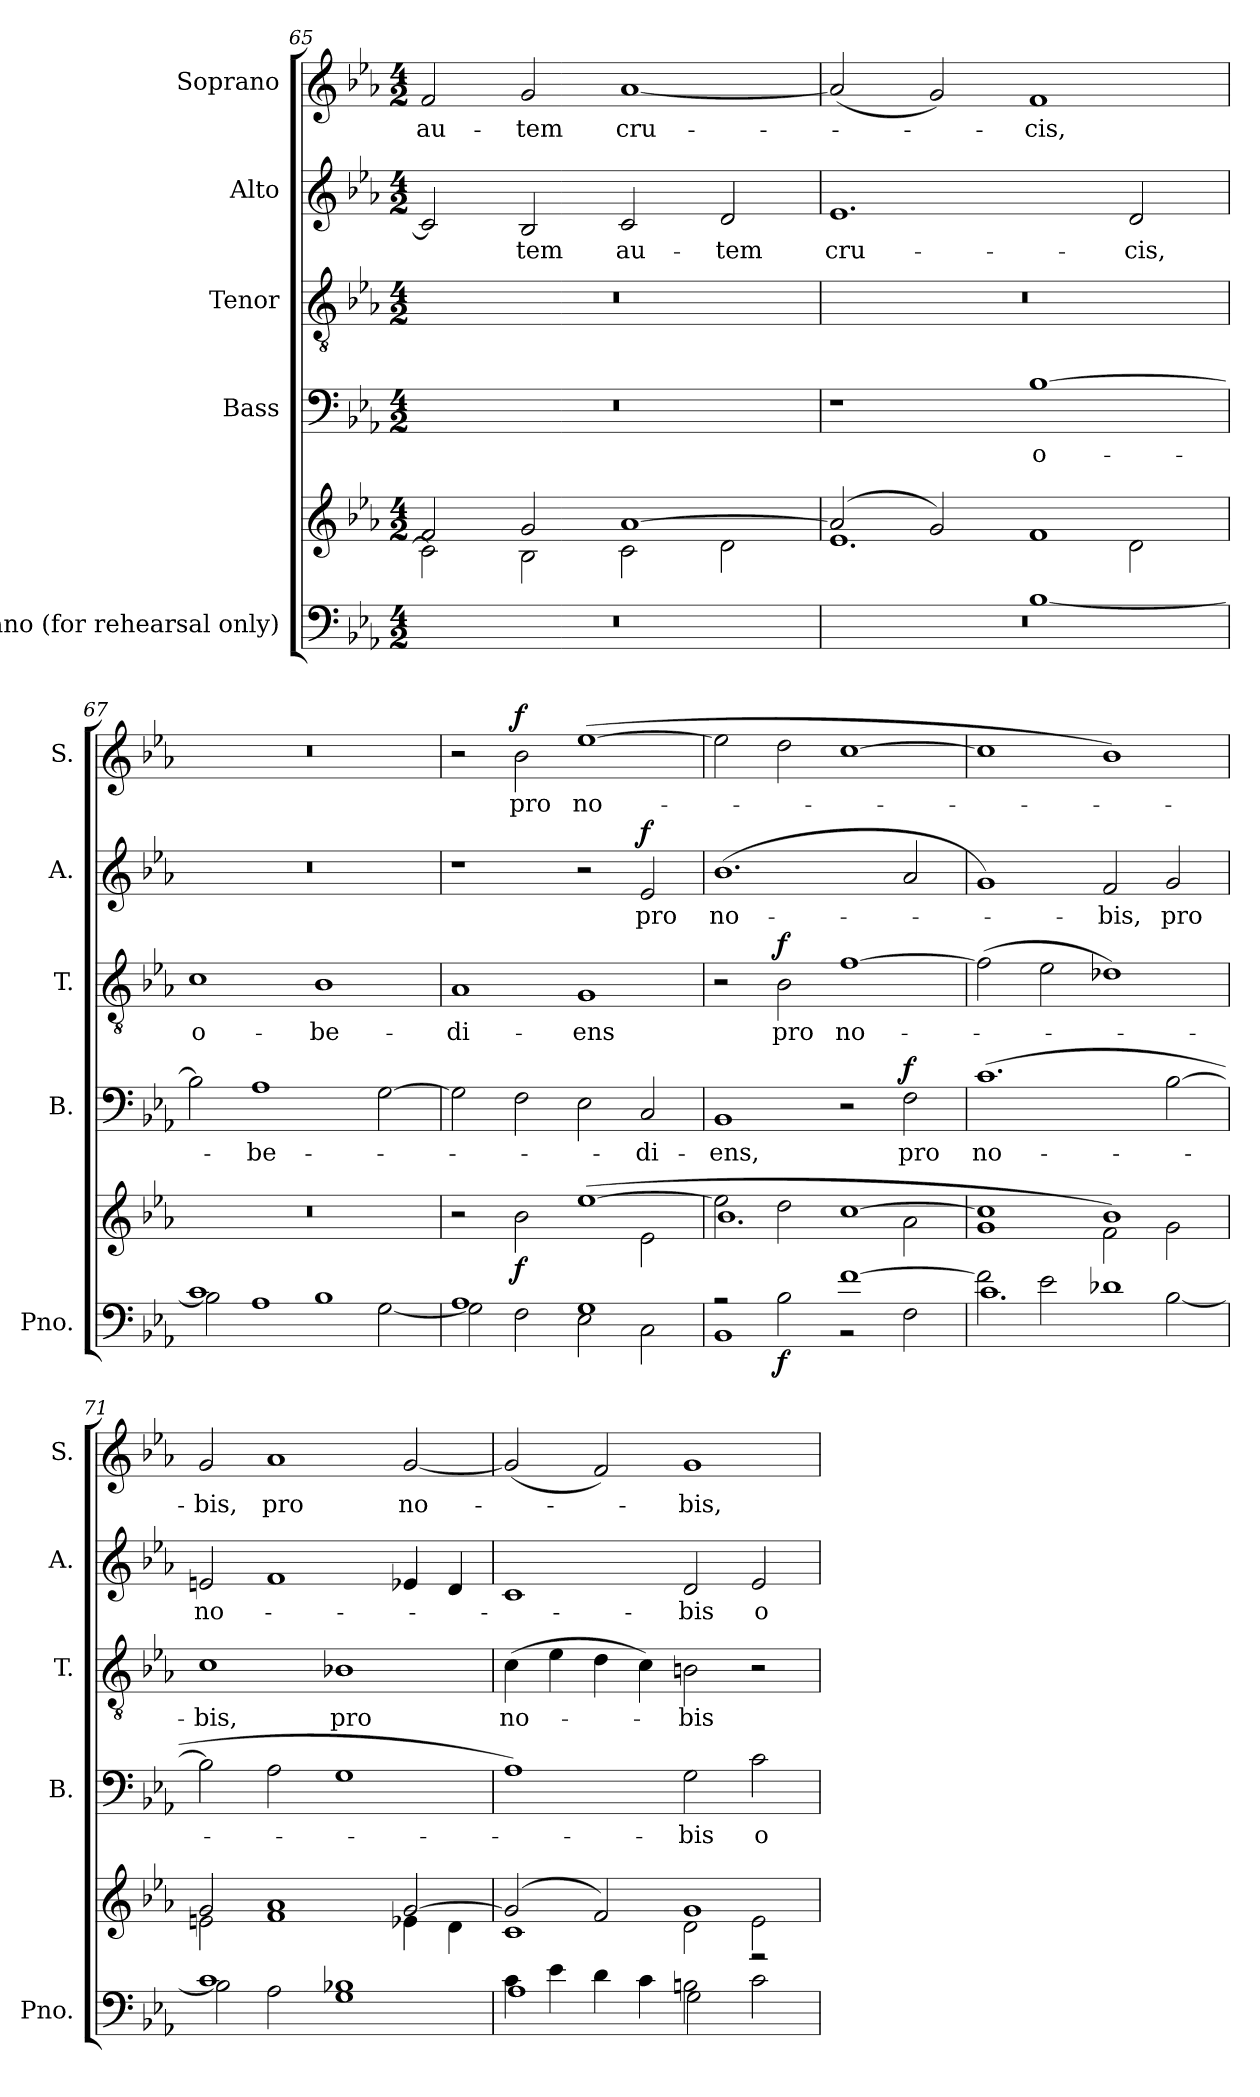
**kern	**kern	**dynam	**kern	**text	**dynam	**kern	**text	**dynam	**kern	**text	**dynam	**kern	**text	**dynam
*part5	*part5	*part5	*part4	*part4	*part4	*part3	*part3	*part3	*part2	*part2	*part2	*part1	*part1	*part1
*staff6	*staff5	*staff5/6	*staff4	*staff4	*staff4	*staff3	*staff3	*staff3	*staff2	*staff2	*staff2	*staff1	*staff1	*staff1
*I"Piano (for rehearsal only)	*	*	*I"Bass	*	*	*I"Tenor	*	*	*I"Alto	*	*	*I"Soprano	*	*
*I'Pno.	*	*	*I'B.	*	*	*I'T.	*	*	*I'A.	*	*	*I'S.	*	*
*clefF4	*clefG2	*	*clefF4	*	*	*clefGv2	*	*	*clefG2	*	*	*clefG2	*	*
*k[b-e-a-]	*k[b-e-a-]	*	*k[b-e-a-]	*	*	*k[b-e-a-]	*	*	*k[b-e-a-]	*	*	*k[b-e-a-]	*	*
*E-:	*E-:	*	*E-:	*	*	*E-:	*	*	*E-:	*	*	*E-:	*	*
*M4/2	*M4/2	*	*M4/2	*	*	*M4/2	*	*	*M4/2	*	*	*M4/2	*	*
=65	=65	=65	=65	=65	=65	=65	=65	=65	=65	=65	=65	=65	=65	=65
*	*^	*	*	*	*	*	*	*	*	*	*	*	*	*
!	!	!	!	!	!	!	!	!	!	!	!	!	!	!LO:LY:b	!
0r	2f/	2c\]	.	0r	.	.	0r	.	.	2c/]	.	.	2f/	au-	.
!	!	!	!	!	!	!	!	!	!	!	!LO:LY:b	!	!	!LO:LY:b	!
.	2g/	2B-\	.	.	.	.	.	.	.	2B-/	-tem	.	2g/	-tem	.
!	!	!	!	!	!	!	!	!	!	!	!LO:LY:b	!	!	!LO:LY:b	!
.	[1a-	2c\	.	.	.	.	.	.	.	2c/	au-	.	[1a-	cru-	.
!	!	!	!	!	!	!	!	!	!	!	!LO:LY:b	!	!	!	!
.	.	2d\	.	.	.	.	.	.	.	2d/	-tem	.	.	.	.
=66	=66	=66	=66	=66	=66	=66	=66	=66	=66	=66	=66	=66	=66	=66	=66
*^	*	*	*	*	*	*	*	*	*	*	*	*	*	*	*
!	!	!	!	!	!	!	!	!	!	!	!	!LO:LY:b	!	!	!	!
0r	1ryy	(>2a-/]	1.e-	.	1r	.	.	0r	.	.	1.e-	cru-	.	(<2a-/]	.	.
.	.	2g/)	.	.	.	.	.	.	.	.	.	.	.	2g/)	.	.
!	!	!	!	!	!	!LO:LY:b	!	!	!	!	!	!	!	!	!LO:LY:b	!
.	[1B-	1f	.	.	[1B-	o-	.	.	.	.	.	.	.	1f	-cis,	.
!	!	!	!	!	!	!	!	!	!	!	!	!LO:LY:b	!	!	!	!
.	.	.	2d\	.	.	.	.	.	.	.	2d/	-cis,	.	.	.	.
=67	=67	=67	=67	=67	=67	=67	=67	=67	=67	=67	=67	=67	=67	=67	=67	=67
!	!	!	!	!	!	!	!	!	!LO:LY:b	!	!	!	!	!	!	!
*	*	*v	*v	*	*	*	*	*	*	*	*	*	*	*	*	*
1c	2B-\]	0r	.	2B-\]	.	.	1c	o-	.	0r	.	.	0r	.	.
!	!	!	!	!	!LO:LY:b	!	!	!	!	!	!	!	!	!	!
.	1A-	.	.	1A-	-be-	.	.	.	.	.	.	.	.	.	.
!	!	!	!	!	!	!	!	!LO:LY:b	!	!	!	!	!	!	!
1B-	.	.	.	.	.	.	1B-	-be-	.	.	.	.	.	.	.
.	[2G\	.	.	[2G\	.	.	.	.	.	.	.	.	.	.	.
=68	=68	=68	=68	=68	=68	=68	=68	=68	=68	=68	=68	=68	=68	=68	=68
*	*	*^	*	*	*	*	*	*	*	*	*	*	*	*	*
!	!	!	!	!	!	!	!	!	!LO:LY:b	!	!	!	!	!	!	!
1A-	2G\]	2r	1.ryy	.	2G\]	.	.	1A-	-di-	.	1r	.	.	2r	.	.
!	!	!	!	!LO:DY:b	!	!	!	!	!	!	!	!	!	!	!LO:LY:b	!LO:DY:b
.	2F\	2b-\	.	f	2F\	.	.	.	.	.	.	.	.	2b-\	pro	f
!	!	!	!	!	!	!	!	!	!LO:LY:b	!	!	!	!	!	!LO:LY:b	!
1G	2E-\	(>[1ee-	.	.	2E-\	.	.	1G	-ens	.	2r	.	.	(>[1ee-	no-	.
!	!	!	!	!	!	!LO:LY:b	!	!	!	!	!	!LO:LY:b	!LO:DY:b	!	!	!
.	2C\	.	2e-\	.	2C/	-di-	.	.	.	.	2e-/	pro	f	.	.	.
=69	=69	=69	=69	=69	=69	=69	=69	=69	=69	=69	=69	=69	=69	=69	=69	=69
!	!	!	!	!	!	!LO:LY:b	!	!	!	!	!	!LO:LY:b	!	!	!	!
2r	1BB-	2ee-\]	1.b-	.	1BB-	-ens,	.	2r	.	.	(>1.b-	no-	.	2ee-\]	.	.
!	!	!	!	!LO:DY:b=2	!	!	!	!	!LO:LY:b	!LO:DY:b	!	!	!	!	!	!
2B-\	.	2dd\	.	f	.	.	.	2B-\	pro	f	.	.	.	2dd\	.	.
!	!	!	!	!	!	!	!	!	!LO:LY:b	!	!	!	!	!	!	!
[1f	2r	[1cc	.	.	2r	.	.	[1f	no-	.	.	.	.	[1cc	.	.
!	!	!	!	!	!	!LO:LY:b	!LO:DY:b	!	!	!	!	!	!	!	!	!
.	2F\	.	2a-\	.	2F\	pro	f	.	.	.	2a-/	.	.	.	.	.
=70	=70	=70	=70	=70	=70	=70	=70	=70	=70	=70	=70	=70	=70	=70	=70	=70
!	!	!	!	!	!	!LO:LY:b	!	!	!	!	!	!	!	!	!	!
2f\]	1.c	1cc]	1g	.	(>1.c	no-	.	(>2f\]	.	.	1g)	.	.	1cc]	.	.
2e-\	.	.	.	.	.	.	.	2e-\	.	.	.	.	.	.	.	.
!	!	!	!	!	!	!	!	!	!	!	!	!LO:LY:b	!	!	!	!
1d-X	.	1b-)	2f\	.	.	.	.	1d-X)	.	.	2f/	-bis,	.	1b-)	.	.
!	!	!	!	!	!	!	!	!	!	!	!	!LO:LY:b	!	!	!	!
.	[2B-\	.	2g\	.	[2B-\	.	.	.	.	.	2g/	pro	.	.	.	.
!!LO:LB:g=z
=71	=71	=71	=71	=71	=71	=71	=71	=71	=71	=71	=71	=71	=71	=71	=71	=71
!	!	!	!	!	!	!	!	!	!LO:LY:b	!	!	!LO:LY:b	!	!	!LO:LY:b	!
1c	2B-\]	2g/	2en\	.	2B-\]	.	.	1c	-bis,	.	2en/	no-	.	2g/	-bis,	.
!	!	!	!	!	!	!	!	!	!	!	!	!	!	!	!LO:LY:b	!
.	2A-\	1a-	1f	.	2A-\	.	.	.	.	.	1f	.	.	1a-	pro	.
!	!	!	!	!	!	!	!	!	!LO:LY:b	!	!	!	!	!	!	!
1B-X	1G	.	.	.	1G	.	.	1B-X	pro	.	.	.	.	.	.	.
!	!	!	!	!	!	!	!	!	!	!	!	!	!	!	!LO:LY:b	!
.	.	[2g/	4e-X\	.	.	.	.	.	.	.	4e-X/	.	.	[2g/	no-	.
.	.	.	4d\	.	.	.	.	.	.	.	4d/	.	.	.	.	.
=72	=72	=72	=72	=72	=72	=72	=72	=72	=72	=72	=72	=72	=72	=72	=72	=72
!	!	!	!	!	!	!	!	!	!LO:LY:b	!	!	!	!	!	!	!
4c\	1A-	(>2g/]	1c	.	1A-)	.	.	(>4c\	no-	.	1c	.	.	(<2g/]	.	.
4e-\	.	.	.	.	.	.	.	4e-\	.	.	.	.	.	.	.	.
4d\	.	2f/)	.	.	.	.	.	4d\	.	.	.	.	.	2f/)	.	.
4c\	.	.	.	.	.	.	.	4c\)	.	.	.	.	.	.	.	.
!	!	!	!	!	!	!LO:LY:b	!	!	!LO:LY:b	!	!	!LO:LY:b	!	!	!LO:LY:b	!
2Bn\	2G\	1g	2d\	.	2G\	-bis	.	2Bn\	-bis	.	2d/	-bis	.	1g	-bis,	.
!	!	!	!	!	!	!LO:LY:b	!	!	!	!	!	!LO:LY:b	!	!	!	!
2r	2c\	.	2e-\	.	2c\	o-	.	2r	.	.	2e-/	o-	.	.	.	.
*v	*v	*	*	*	*	*	*	*	*	*	*	*	*	*	*	*
*	*v	*v	*	*	*	*	*	*	*	*	*	*	*	*	*
=	=	=	=	=	=	=	=	=	=	=	=	=	=	=
*-	*-	*-	*-	*-	*-	*-	*-	*-	*-	*-	*-	*-	*-	*-
